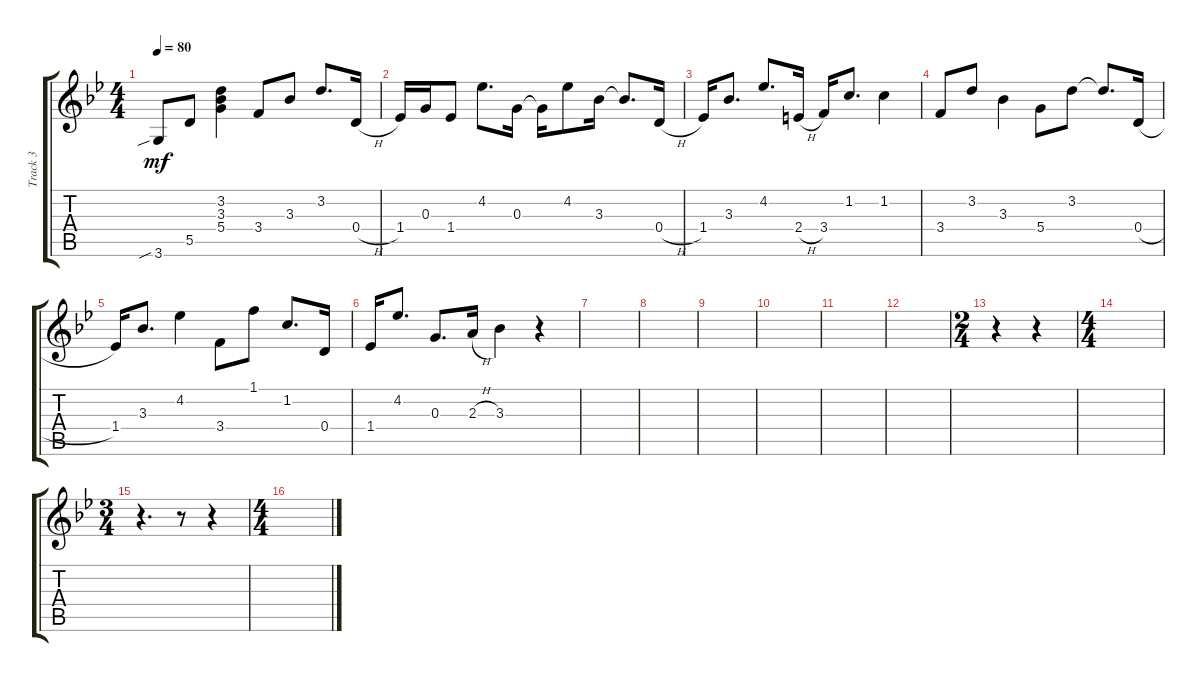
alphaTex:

\track ("Track 3" "Track 3") {instrument electricguitarjazz}
\staff {score tabs}
\tuning (E4 B3 G3 D3 A2 E2) {hide}
\ts (4 4)
\tempo 80
\clef g2
\ks bb
3.6{sib}.8{dy mf} 5.5.8 (3.2 3.3 5.4).4 3.4.8 3.3.8 3.2.8{d} 0.4{h}.16 |
1.4.16 0.3.16 1.4.8 4.2.8{d} 0.3.16 0.3{t}.16 4.2.8 3.3.16 3.3{t}.8{d} 0.4{h}.16 |
1.4.16 3.3.8{d} 4.2.8{d} 2.4{h}.16 3.4.16 1.2.8{d} 1.2.4 |
3.4.8 3.2.8 3.3.4 5.4.8 3.2.8 3.2{t}.8{d} 0.4{h}.16 |
1.4.16 3.3.8{d} 4.2.4 3.4.8 1.1.8 1.2.8{d} 0.4.16 |
1.4.16 4.2.8{d} 0.3.8{d} 2.3{h}.16 3.3.4 r.4 |
|
|
|
|
|
|
\ts (2 4)
r.4 r.4 |
\ts (4 4)
|
\ts (3 4)
r.4{d} r.8 r.4 |
\ts (4 4)
